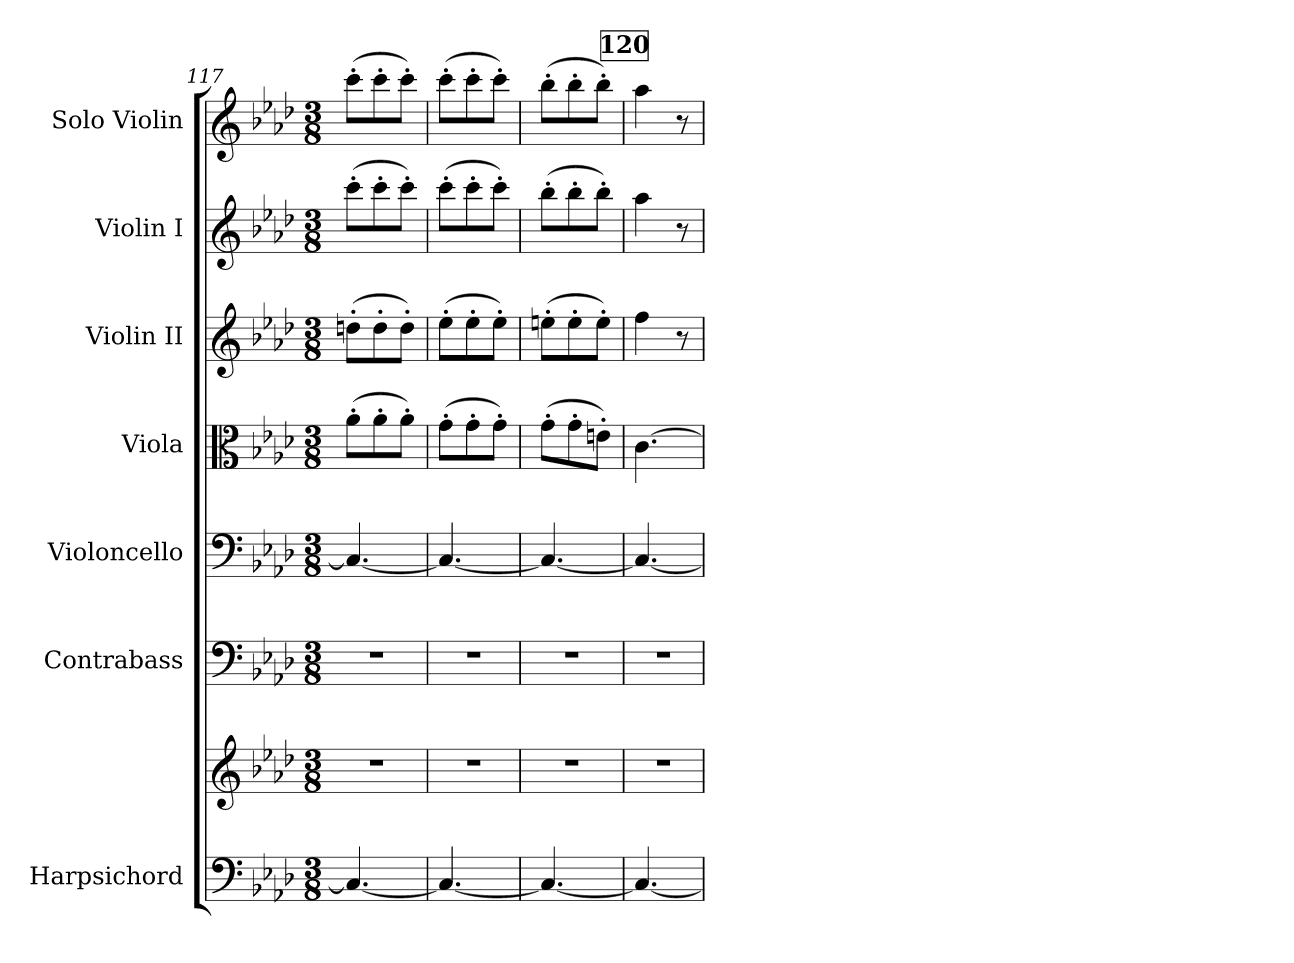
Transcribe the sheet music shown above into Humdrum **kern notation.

**kern	**kern	**kern	**kern	**kern	**kern	**kern	**kern
*part7	*part7	*part6	*part5	*part4	*part3	*part2	*part1
*staff8	*staff7	*staff6	*staff5	*staff4	*staff3	*staff2	*staff1
*I"Harpsichord	*	*I"Contrabass	*I"Violoncello	*I"Viola	*I"Violin II	*I"Violin I	*I"Solo Violin
*I'Hch.	*	*I'Cb.	*I'Vc.	*I'Vla.	*I'Vln. II	*I'Vln. I	*I'Vln.
!!LO:PB:g=z
*clefF4	*clefG2	*clefF4	*clefF4	*clefC3	*clefG2	*clefG2	*clefG2
*	*	*ITrd7c12	*	*	*	*	*
*k[b-e-a-d-]	*k[b-e-a-d-]	*k[b-e-a-d-]	*k[b-e-a-d-]	*k[b-e-a-d-]	*k[b-e-a-d-]	*k[b-e-a-d-]	*k[b-e-a-d-]
*M3/8	*M3/8	*M3/8	*M3/8	*M3/8	*M3/8	*M3/8	*M3/8
=117	=117	=117	=117	=117	=117	=117	=117
4.C/_	4.r	4.r	4.C/_	(>8a-'\L	(>8ddn'\L	(>8ccc'\L	(>8ccc'\L
.	.	.	.	8a-'\	8dd'\	8ccc'\	8ccc'\
.	.	.	.	8a-'\J)	8dd'\J)	8ccc'\J)	8ccc'\J)
=118	=118	=118	=118	=118	=118	=118	=118
4.C/_	4.r	4.r	4.C/_	(>8g'\L	(>8ee-'\L	(>8ccc'\L	(>8ccc'\L
.	.	.	.	8g'\	8ee-'\	8ccc'\	8ccc'\
.	.	.	.	8g'\J)	8ee-'\J)	8ccc'\J)	8ccc'\J)
=119	=119	=119	=119	=119	=119	=119	=119
4.C/_	4.r	4.r	4.C/_	(>8g'\L	(>8een'\L	(>8bb-'\L	(>8bb-'\L
.	.	.	.	8g'\	8ee'\	8bb-'\	8bb-'\
.	.	.	.	8en'\J)	8ee'\J)	8bb-'\J)	8bb-'\J)
!!LO:REH:place=s1:a:B:fs=14:t=120
=120	=120	=120	=120	=120	=120	=120	=120
4.C/_	4.r	4.r	4.C/_	[4.c\	4ff\	4aa-\	4aa-\
.	.	.	.	.	8r	8r	8r
=	=	=	=	=	=	=	=
*-	*-	*-	*-	*-	*-	*-	*-
